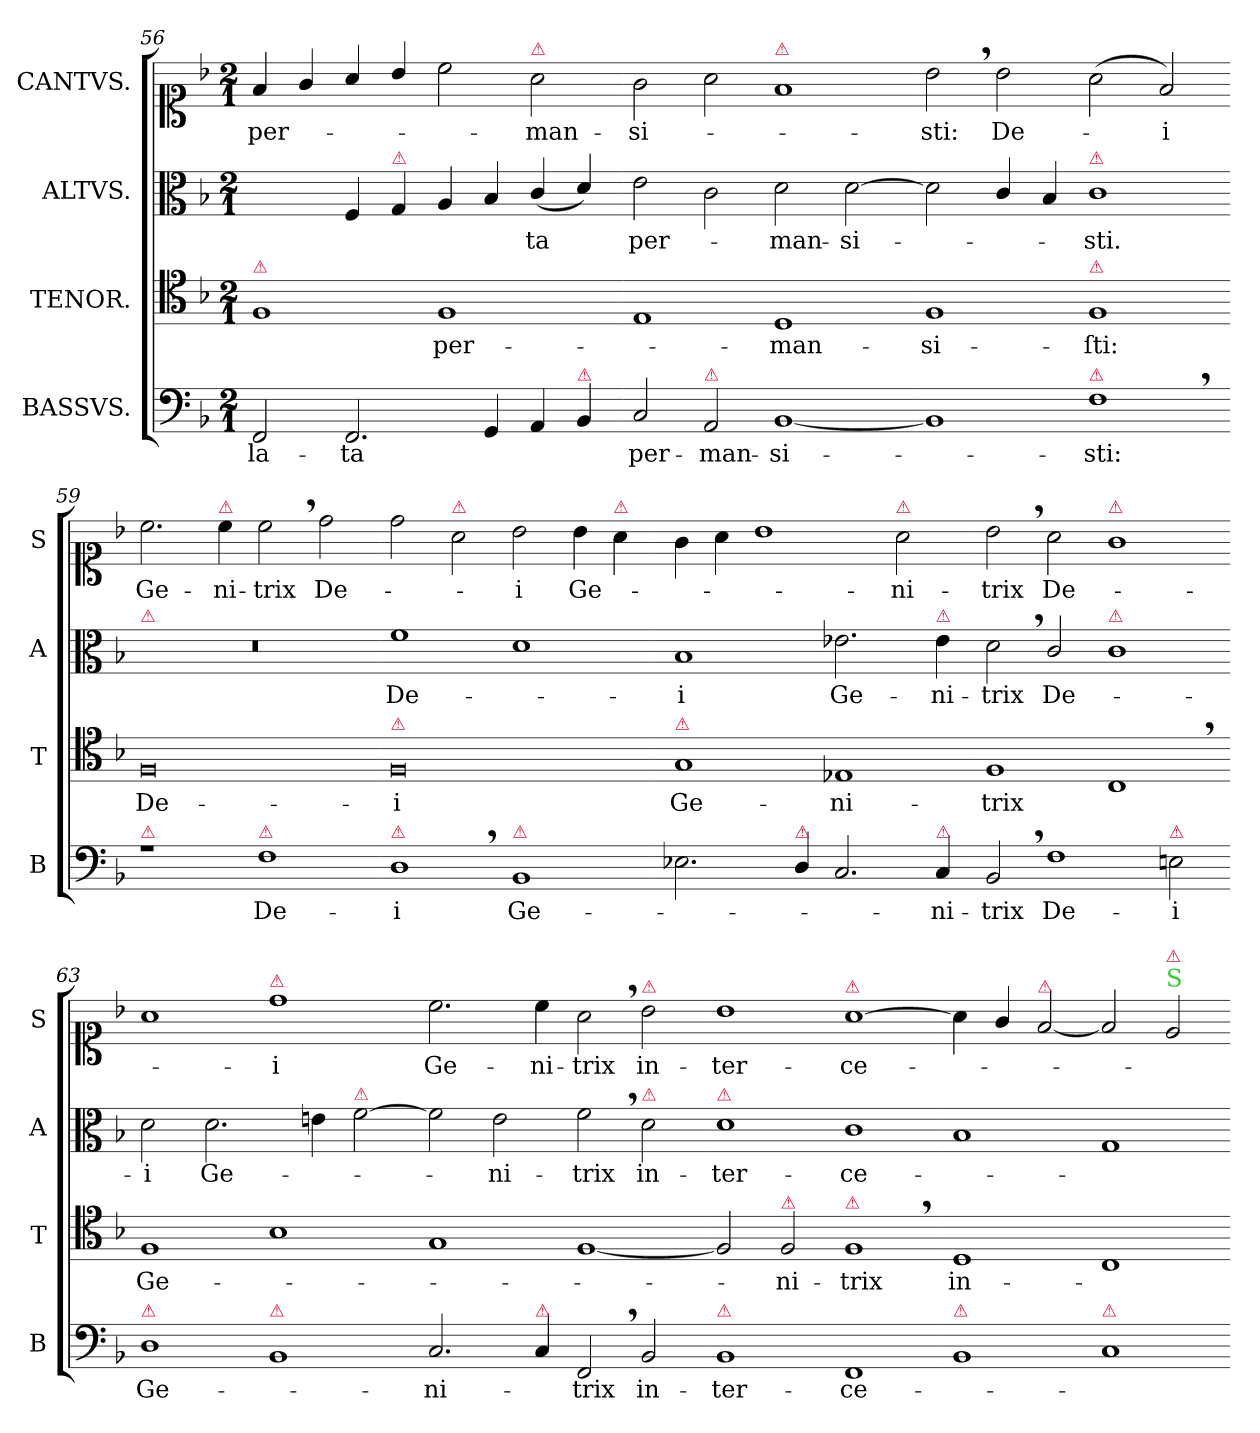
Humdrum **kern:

**kern	**text	**kern	**text	**kern	**text	**kern	**text
*part4	*part4	*part3	*part3	*part2	*part2	*part1	*part1
*staff4	*staff4	*staff3	*staff3	*staff2	*staff2	*staff1	*staff1
*I"BASSVS.	*	*I"TENOR.	*	*I"ALTVS.	*	*I"CANTVS.	*
*I'B	*	*I'T	*	*I'A	*	*I'S	*
*clefF4	*	*clefC4	*	*clefC3	*	*clefC1	*
*k[b-]	*	*k[b-]	*	*k[b-]	*	*k[b-]	*
*M2/1	*	*M2/1	*	*M2/1	*	*M2/1	*
=56	=56	=56	=56	=56	=56	=56	=56
!	!	!LO:TX:a:color=crimson:t=⚠	!	!	!	!	!
2FF/	-la-	1F	.	2ryy	.	4f/	per-
.	.	.	.	.	.	4g/	.
2.FF/	-ta	.	.	4F/	.	4a/	.
!	!	!	!	!LO:TX:a:color=crimson:t=⚠	!	!	!
.	.	.	.	4G/	.	4b-/	.
.	.	1F	per-	4A/	.	2cc\	.
4GG/	.	.	.	4B-/	.	.	.
!	!	!	!	!	!	!LO:TX:a:color=crimson:t=⚠	!
4AA/	.	.	.	(<4c/	-ta	2a\	-man-
!LO:TX:a:color=crimson:t=⚠	!	!	!	!	!	!	!
4BB-/	.	.	.	4d/)	.	.	.
=57-	=57-	=57-	=57-	=57-	=57-	=57-	=57-
2C/	per-	1E	.	2e\	per-	2g\	-si-
!LO:TX:a:color=crimson:t=⚠	!	!	!	!	!	!	!
2AA/	-man-	.	.	2c\	.	2a\	.
!	!	!	!	!	!	!LO:TX:a:color=crimson:t=⚠	!
[1BB-	-si-	1D	-man-	2d\	-man-	1f	.
.	.	.	.	[2d\	-si-	.	.
=58-	=58-	=58-	=58-	=58-	=58-	=58-	=58-
1BB-]	.	1F	-si-	2d\]	.	2b-,\	sti:
.	.	.	.	4c/	.	2b-\	De-
.	.	.	.	4B-/	.	.	.
!	!	!	!	!LO:TX:a:color=crimson:t=⚠	!	!	!
!	!	!LO:TX:a:color=crimson:t=⚠	!	!	!	!	!
!LO:TX:a:color=crimson:t=⚠	!	!	!	!	!	!	!
1F,	-sti:	1F	-ſti:	1c	-sti.	(>2a\	.
.	.	.	.	.	.	2f/)	-i
=59-	=59-	=59-	=59-	=59-	=59-	=59-	=59-
!	!	!	!	!LO:TX:a:color=crimson:t=⚠	!	!	!
!LO:TX:a:color=crimson:t=⚠	!	!	!	!	!	!	!
1rA	.	0F	De-	0re	.	2.cc\	Ge-
!	!	!	!	!	!	!LO:TX:a:color=crimson:t=⚠	!
.	.	.	.	.	.	4cc\	-ni-
!LO:TX:a:color=crimson:t=⚠	!	!	!	!	!	!	!
1F	De-	.	.	.	.	2cc,\	-trix
.	.	.	.	.	.	2dd\	De-
=60-	=60-	=60-	=60-	=60-	=60-	=60-	=60-
!	!	!LO:TX:a:color=crimson:t=⚠	!	!	!	!	!
!LO:TX:a:color=crimson:t=⚠	!	!	!	!	!	!	!
1D,	-i	0F	-i	1f	De-	2dd\	.
!	!	!	!	!	!	!LO:TX:a:color=crimson:t=⚠	!
.	.	.	.	.	.	2a\	.
!LO:TX:a:color=crimson:t=⚠	!	!	!	!	!	!	!
1BB-	Ge-	.	.	1d	.	2b-\	-i
.	.	.	.	.	.	4b-\	Ge-
!	!	!	!	!	!	!LO:TX:a:color=crimson:t=⚠	!
.	.	.	.	.	.	4a\	.
=61-	=61-	=61-	=61-	=61-	=61-	=61-	=61-
!	!	!LO:TX:a:color=crimson:t=⚠	!	!	!	!	!
2.E-X\	.	1G	Ge-	1B-	-i	4g\	.
.	.	.	.	.	.	4a\	.
.	.	.	.	.	.	1b-	.
!LO:TX:a:color=crimson:t=⚠	!	!	!	!	!	!	!
4D/	.	.	.	.	.	.	.
2.C/	.	1E-X	-ni-	2.e-X\	Ge-	.	.
!	!	!	!	!	!	!LO:TX:a:color=crimson:t=⚠	!
.	.	.	.	.	.	2a\	-ni-
!	!	!	!	!LO:TX:a:color=crimson:t=⚠	!	!	!
!LO:TX:a:color=crimson:t=⚠	!	!	!	!	!	!	!
4C/	-ni-	.	.	4e-\	-ni-	.	.
=62-	=62-	=62-	=62-	=62-	=62-	=62-	=62-
2BB-,/	-trix	1F	-trix	2d,\	-trix	2b-,\	-trix
1F	De-	.	.	2c/	De-	2a\	De-
!	!	!	!	!	!	!LO:TX:a:color=crimson:t=⚠	!
!	!	!	!	!LO:TX:a:color=crimson:t=⚠	!	!	!
.	.	1C,	.	1c	.	1g	.
!LO:TX:a:color=crimson:t=⚠	!	!	!	!	!	!	!
2En\	-i	.	.	.	.	.	.
=63-	=63-	=63-	=63-	=63-	=63-	=63-	=63-
!LO:TX:a:color=crimson:t=⚠	!	!	!	!	!	!	!
1D	Ge-	1F	Ge-	2d\	-i	1a	.
.	.	.	.	2.d\	Ge-	.	.
!	!	!	!	!	!	!LO:TX:a:color=crimson:t=⚠	!
!LO:TX:a:color=crimson:t=⚠	!	!	!	!	!	!	!
1BB-	.	1B-	.	.	.	1dd	-i
.	.	.	.	4en\	.	.	.
!	!	!	!	!LO:TX:a:color=crimson:t=⚠	!	!	!
.	.	.	.	[2f\	.	.	.
=64-	=64-	=64-	=64-	=64-	=64-	=64-	=64-
2.C/	-ni-	1G	.	2f\]	.	2.cc\	Ge-
.	.	.	.	2e\	-ni-	.	.
!LO:TX:a:color=crimson:t=⚠	!	!	!	!	!	!	!
4C/	.	.	.	.	.	4cc\	-ni-
2FF,/	-trix	[1F	.	2f,\	-trix	2a,\	-trix
!	!	!	!	!	!	!LO:TX:a:color=crimson:t=⚠	!
!	!	!	!	!LO:TX:a:color=crimson:t=⚠	!	!	!
2BB-/	in-	.	.	2d\	in-	2b-\	in-
=65-	=65-	=65-	=65-	=65-	=65-	=65-	=65-
!	!	!	!	!LO:TX:a:color=crimson:t=⚠	!	!	!
!LO:TX:a:color=crimson:t=⚠	!	!	!	!	!	!	!
1BB-	-ter-	2F]	.	1d	-ter-	1b-	-ter-
!	!	!LO:TX:a:color=crimson:t=⚠	!	!	!	!	!
.	.	2F/	-ni-	.	.	.	.
!	!	!	!	!	!	!LO:TX:a:color=crimson:t=⚠	!
!	!	!LO:TX:a:color=crimson:t=⚠	!	!	!	!	!
1FF	-ce-	1F,	-trix	1c	-ce-	[1a	-ce-
=66-	=66-	=66-	=66-	=66-	=66-	=66-	=66-
!LO:TX:a:color=crimson:t=⚠	!	!	!	!	!	!	!
1BB-	.	1D	in-	1B-	.	4a!\]	.
.	.	.	.	.	.	4g/	.
!	!	!	!	!	!	!LO:TX:a:color=crimson:t=⚠	!
.	.	.	.	.	.	[2f/	.
!LO:TX:a:color=crimson:t=⚠	!	!	!	!	!	!	!
1C	.	1C	.	1G	.	2f/]	.
!	!	!	!	!	!	!LO:TX:a:color=limegreen:t=S	!
!	!	!	!	!	!	!LO:TX:a:color=crimson:t=⚠	!
.	.	.	.	.	.	2e/	.
=-	=-	=-	=-	=-	=-	=-	=-
*-	*-	*-	*-	*-	*-	*-	*-
